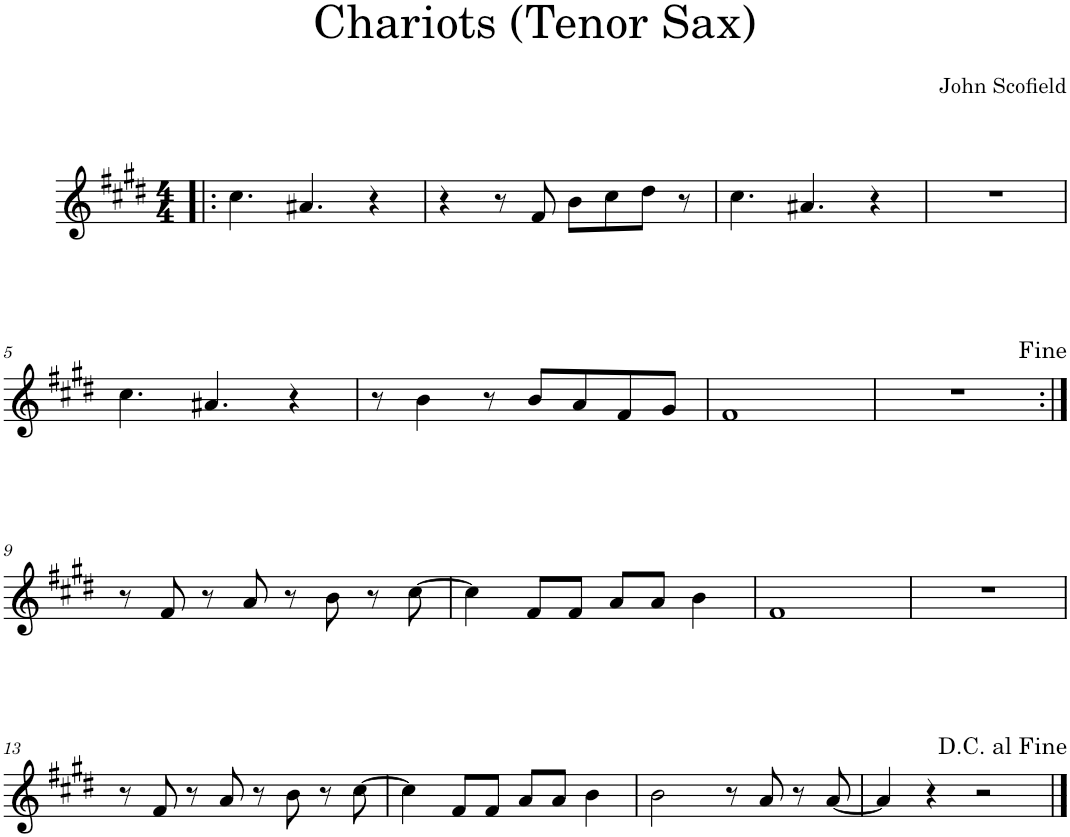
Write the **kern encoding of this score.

**kern
*part1
*staff1
*I"Piano
*I'Pno.
*clefG2
*k[f#c#g#d#]
*M4/4
=1!|:
4.cc#\
4.a#X/
4r
=2
4r
8r
8f#/
8b\L
8cc#\
8dd#\J
8r
=3
4.cc#\
4.a#X/
4r
=4
1r
!!LO:LB:g=z
=5
4.cc#\
4.a#X/
4r
=6
8r
4b\
8r
8b/L
8a/
8f#/
8g#/J
=7
1f#
=8
1r
!!LO:LB:g=z
=9:|!
*k[f#c#g#d#]
8r
8f#/
8r
8a/
8r
8b\
8r
[8cc#\
=10
4cc#\]
8f#/L
8f#/J
8a/L
8a/J
4b\
=11
1f#
=12
1r
!!LO:LB:g=z
=13
8r
8f#/
8r
8a/
8r
8b\
8r
[8cc#\
=14
4cc#\]
8f#/L
8f#/J
8a/L
8a/J
4b\
=15
2b\
8r
8a/
8r
[8a/
=16
4a/]
4r
2r
==
*-
